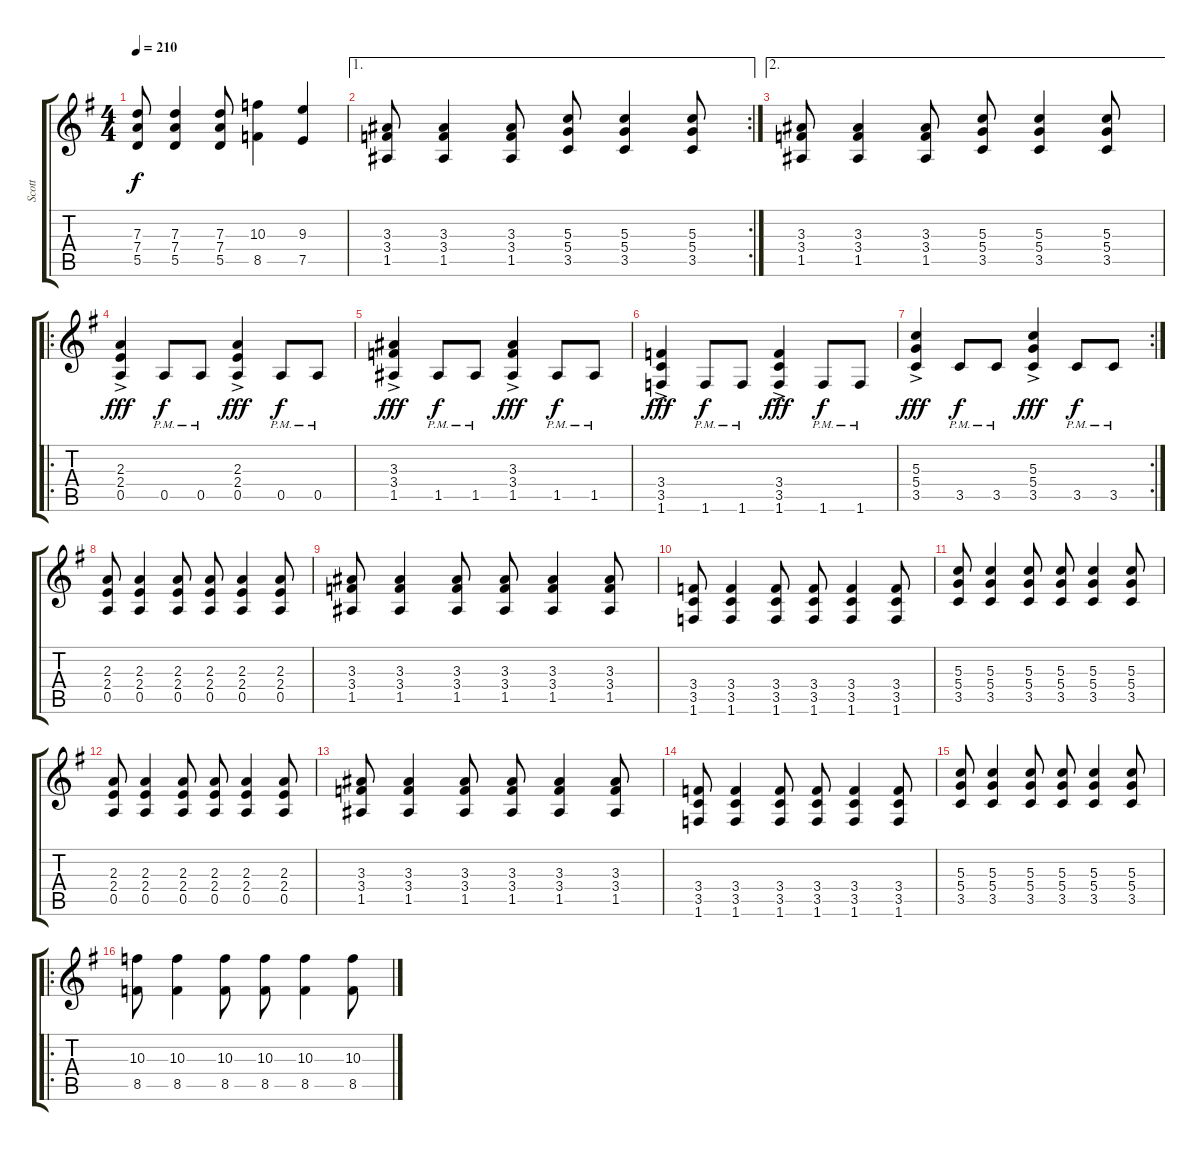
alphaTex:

\track ("Scott" "Scott") {instrument overdrivenguitar}
\staff {score tabs}
\tuning (E4 B3 G3 D3 A2 E2) {hide}
\ts (4 4)
\tempo 210
\clef g2
\ks g
(7.3 7.4 5.5).8{dy f} (7.3 7.4 5.5).4 (7.3 7.4 5.5).8 (10.3 8.5).4 (9.3 7.5).4 |
\ae 1
\rc 2
(3.3 3.4 1.5).8 (3.3 3.4 1.5).4 (3.3 3.4 1.5).8 (5.3 5.4 3.5).8 (5.3 5.4 3.5).4 (5.3 5.4 3.5).8 |
\ae 2
(3.3 3.4 1.5).8 (3.3 3.4 1.5).4 (3.3 3.4 1.5).8 (5.3 5.4 3.5).8 (5.3 5.4 3.5).4 (5.3 5.4 3.5).8 |
\ro
(2.3 2.4 0.5{ac}).4{dy fff} 0.5{pm}.8{dy f} 0.5{pm}.8 (2.3 2.4 0.5{ac}).4{dy fff} 0.5{pm}.8{dy f} 0.5{pm}.8 |
(3.3 3.4 1.5{ac}).4{dy fff} 1.5{pm}.8{dy f} 1.5{pm}.8 (3.3 3.4 1.5{ac}).4{dy fff} 1.5{pm}.8{dy f} 1.5{pm}.8 |
(3.4 3.5{ac} 1.6).4{dy fff} 1.6{pm}.8{dy f} 1.6{pm}.8 (3.4 3.5{ac} 1.6).4{dy fff} 1.6{pm}.8{dy f} 1.6{pm}.8 |
\rc 2
(5.3 5.4 3.5{ac}).4{dy fff} 3.5{pm}.8{dy f} 3.5{pm}.8 (5.3 5.4 3.5{ac}).4{dy fff} 3.5{pm}.8{dy f} 3.5{pm}.8 |
(2.3 2.4 0.5).8 (2.3 2.4 0.5).4 (2.3 2.4 0.5).8 (2.3 2.4 0.5).8 (2.3 2.4 0.5).4 (2.3 2.4 0.5).8 |
(3.3 3.4 1.5).8 (3.3 3.4 1.5).4 (3.3 3.4 1.5).8 (3.3 3.4 1.5).8 (3.3 3.4 1.5).4 (3.3 3.4 1.5).8 |
(3.4 3.5 1.6).8 (3.4 3.5 1.6).4 (3.4 3.5 1.6).8 (3.4 3.5 1.6).8 (3.4 3.5 1.6).4 (3.4 3.5 1.6).8 |
(5.3 5.4 3.5).8 (5.3 5.4 3.5).4 (5.3 5.4 3.5).8 (5.3 5.4 3.5).8 (5.3 5.4 3.5).4 (5.3 5.4 3.5).8 |
(2.3 2.4 0.5).8 (2.3 2.4 0.5).4 (2.3 2.4 0.5).8 (2.3 2.4 0.5).8 (2.3 2.4 0.5).4 (2.3 2.4 0.5).8 |
(3.3 3.4 1.5).8 (3.3 3.4 1.5).4 (3.3 3.4 1.5).8 (3.3 3.4 1.5).8 (3.3 3.4 1.5).4 (3.3 3.4 1.5).8 |
(3.4 3.5 1.6).8 (3.4 3.5 1.6).4 (3.4 3.5 1.6).8 (3.4 3.5 1.6).8 (3.4 3.5 1.6).4 (3.4 3.5 1.6).8 |
(5.3 5.4 3.5).8 (5.3 5.4 3.5).4 (5.3 5.4 3.5).8 (5.3 5.4 3.5).8 (5.3 5.4 3.5).4 (5.3 5.4 3.5).8 |
\ro
(10.3 8.5).8 (10.3 8.5).4 (10.3 8.5).8 (10.3 8.5).8 (10.3 8.5).4 (10.3 8.5).8
